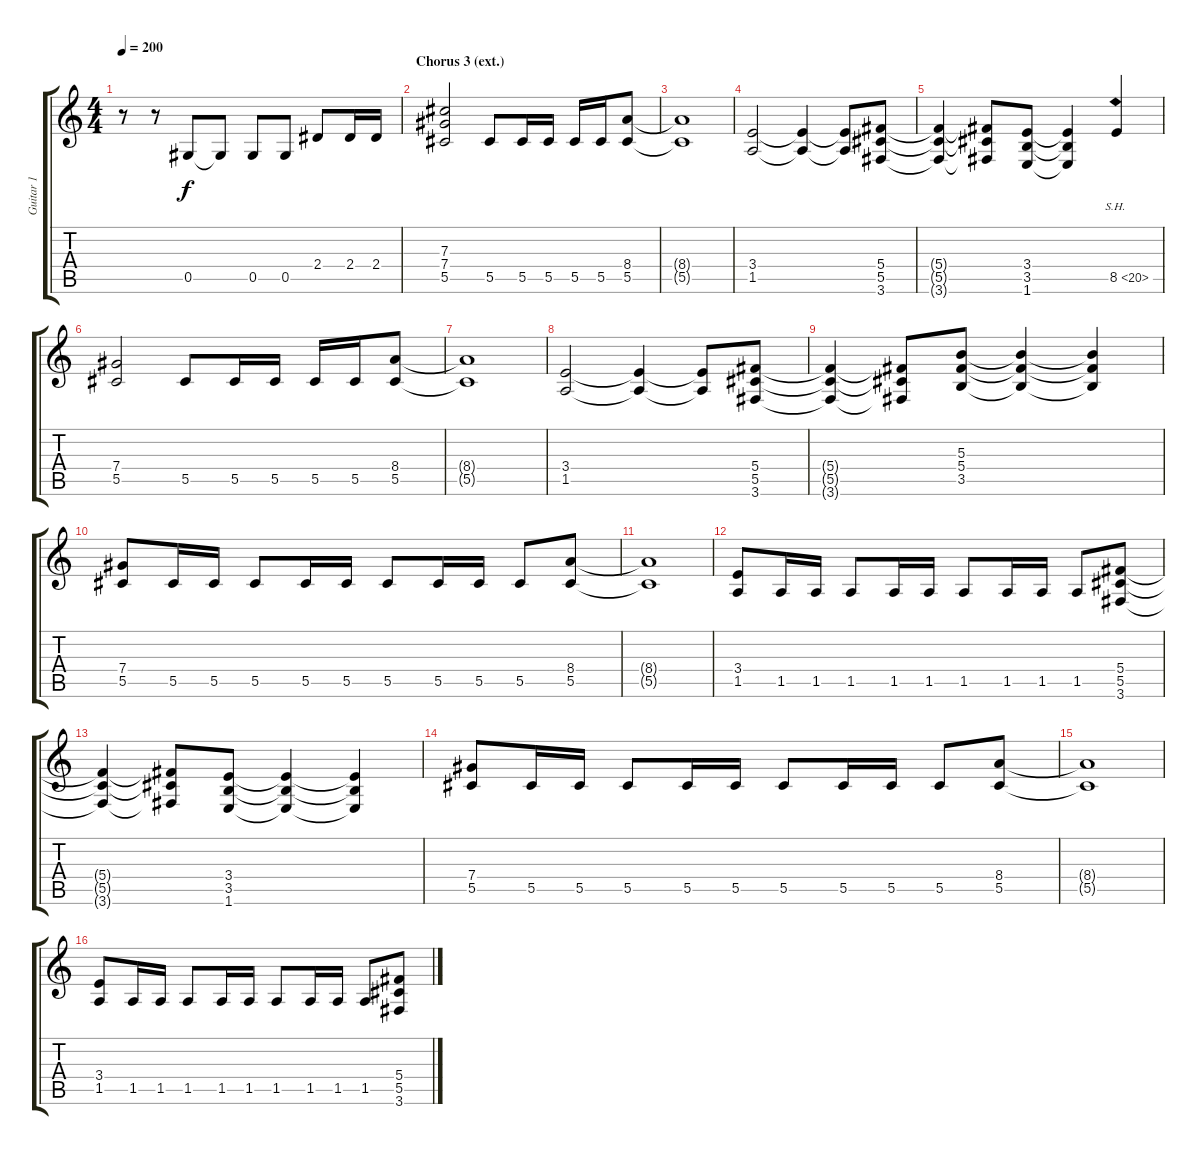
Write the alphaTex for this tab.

\track ("Guitar 1" "Guitar 1") {instrument distortionguitar}
\staff {score tabs}
\tuning (Eb4 Bb3 Gb3 Db3 Ab2 Eb2) {hide}
\ts (4 4)
\tempo 200
\clef g2
\ks c
r.8{dy f} r.8 0.5.8 0.5{t}.8 0.5.8 0.5.8 2.4.8 2.4.16 2.4.16 |
\section ("" "Chorus 3 (ext.)")
(7.3 7.4 5.5).2 5.5.8 5.5.16 5.5.16 5.5.16 5.5.16 (8.4 5.5).8 |
(8.4{t} 5.5{t}).1 |
(3.4 1.5).2 (3.4{t} 1.5{t}).4 (3.4{t} 1.5{t}).8 (5.4 5.5 3.6).8 |
(5.4{t} 5.5{t} 3.6{t}).4 (5.4{t} 5.5{t} 3.6{t}).8 (3.4 3.5 1.6).8 (3.4{t} 3.5{t} 1.6{t}).4 8.5{sh 12}.4 |
(7.4 5.5).2 5.5.8 5.5.16 5.5.16 5.5.16 5.5.16 (8.4 5.5).8 |
(8.4{t} 5.5{t}).1 |
(3.4 1.5).2 (3.4{t} 1.5{t}).4 (3.4{t} 1.5{t}).8 (5.4 5.5 3.6).8 |
(5.4{t} 5.5{t} 3.6{t}).4 (5.4{t} 5.5{t} 3.6{t}).8 (5.3 5.4 3.5).8 (5.3{t} 5.4{t} 3.5{t}).4 (5.3{t} 5.4{t} 3.5{t}).4 |
(7.4 5.5).8 5.5.16 5.5.16 5.5.8 5.5.16 5.5.16 5.5.8 5.5.16 5.5.16 5.5.8 (8.4 5.5).8 |
(8.4{t} 5.5{t}).1 |
(3.4 1.5).8 1.5.16 1.5.16 1.5.8 1.5.16 1.5.16 1.5.8 1.5.16 1.5.16 1.5.8 (5.4 5.5 3.6).8 |
(5.4{t} 5.5{t} 3.6{t}).4 (5.4{t} 5.5{t} 3.6{t}).8 (3.4 3.5 1.6).8 (3.4{t} 3.5{t} 1.6{t}).4 (3.4{t} 3.5{t} 1.6{t}).4 |
(7.4 5.5).8 5.5.16 5.5.16 5.5.8 5.5.16 5.5.16 5.5.8 5.5.16 5.5.16 5.5.8 (8.4 5.5).8 |
(8.4{t} 5.5{t}).1 |
(3.4 1.5).8 1.5.16 1.5.16 1.5.8 1.5.16 1.5.16 1.5.8 1.5.16 1.5.16 1.5.8 (5.4 5.5 3.6).8
